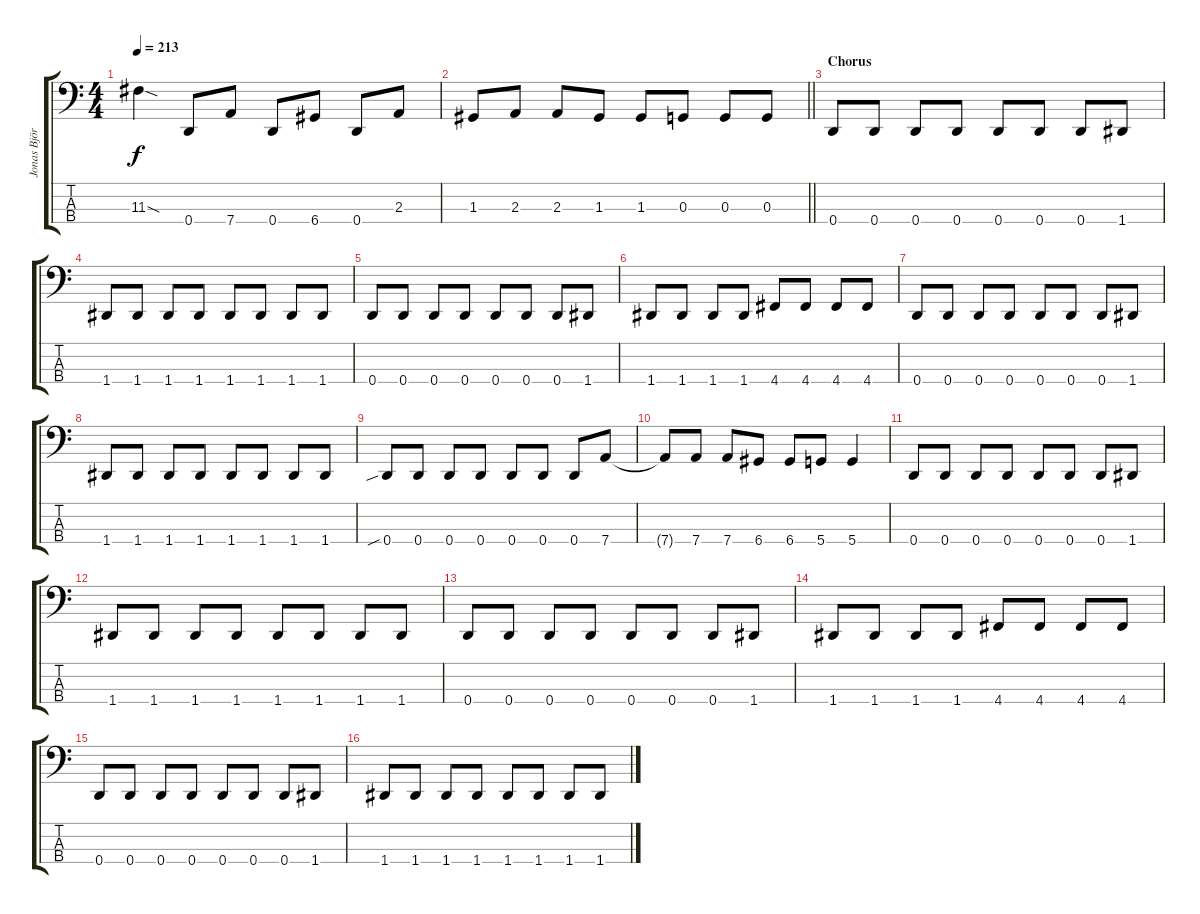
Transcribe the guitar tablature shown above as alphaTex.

\track ("Jonas Björler" "Jonas Björ") {instrument electricbassfinger}
\staff {score tabs}
\tuning (F2 C2 G1 D1) {hide}
\ts (4 4)
\tempo 213
\clef f4
\ks c
11.3{sod}.4{dy f} 0.4.8 7.4.8 0.4.8 6.4.8 0.4.8 2.3.8 |
\barLineRight lightlight
1.3.8 2.3.8 2.3.8 1.3.8 1.3.8 0.3.8 0.3.8 0.3.8 |
\section ("" "Chorus")
0.4.8 0.4.8 0.4.8 0.4.8 0.4.8 0.4.8 0.4.8 1.4.8 |
1.4.8 1.4.8 1.4.8 1.4.8 1.4.8 1.4.8 1.4.8 1.4.8 |
0.4.8 0.4.8 0.4.8 0.4.8 0.4.8 0.4.8 0.4.8 1.4.8 |
1.4.8 1.4.8 1.4.8 1.4.8 4.4.8 4.4.8 4.4.8 4.4.8 |
0.4.8 0.4.8 0.4.8 0.4.8 0.4.8 0.4.8 0.4.8 1.4.8 |
1.4.8 1.4.8 1.4.8 1.4.8 1.4.8 1.4.8 1.4.8 1.4.8 |
0.4{sib}.8 0.4.8 0.4.8 0.4.8 0.4.8 0.4.8 0.4.8 7.4.8 |
7.4{t}.8 7.4.8 7.4.8 6.4.8 6.4.8 5.4.8 5.4.4 |
0.4.8 0.4.8 0.4.8 0.4.8 0.4.8 0.4.8 0.4.8 1.4.8 |
1.4.8 1.4.8 1.4.8 1.4.8 1.4.8 1.4.8 1.4.8 1.4.8 |
0.4.8 0.4.8 0.4.8 0.4.8 0.4.8 0.4.8 0.4.8 1.4.8 |
1.4.8 1.4.8 1.4.8 1.4.8 4.4.8 4.4.8 4.4.8 4.4.8 |
0.4.8 0.4.8 0.4.8 0.4.8 0.4.8 0.4.8 0.4.8 1.4.8 |
1.4.8 1.4.8 1.4.8 1.4.8 1.4.8 1.4.8 1.4.8 1.4.8
